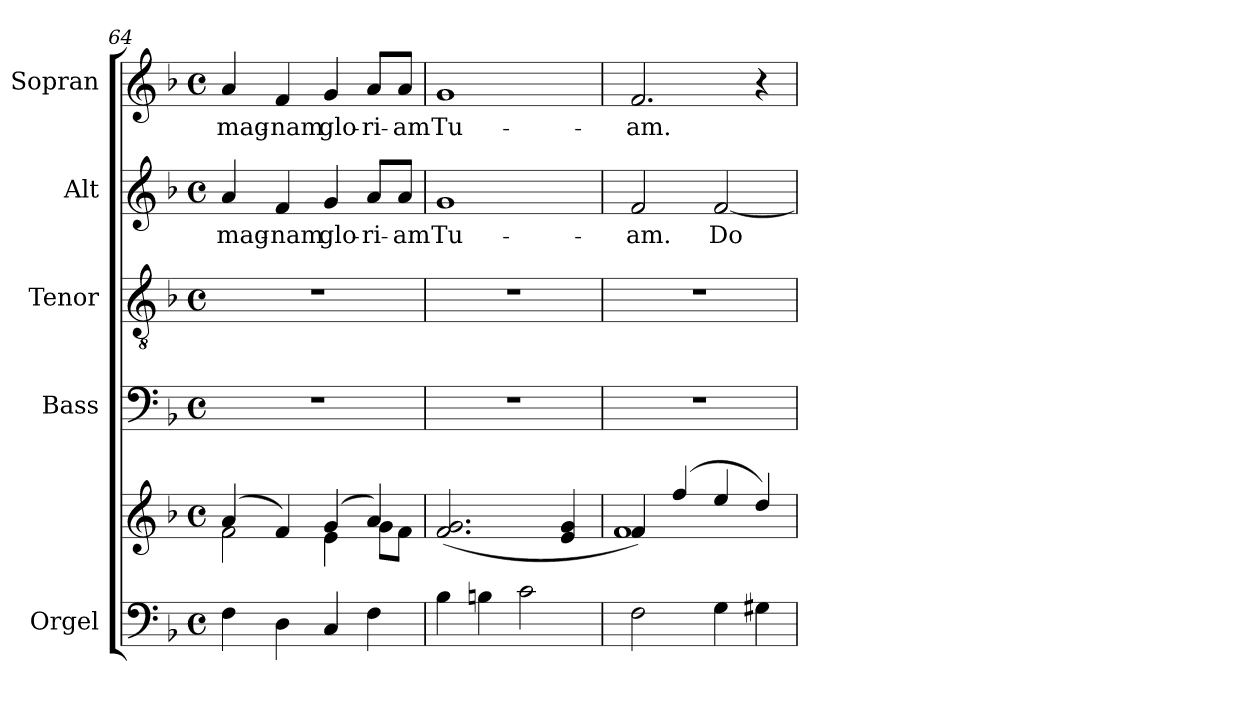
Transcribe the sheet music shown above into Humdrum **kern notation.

**kern	**kern	**kern	**kern	**kern	**text	**kern	**text
*part5	*part5	*part4	*part3	*part2	*part2	*part1	*part1
*staff6	*staff5	*staff4	*staff3	*staff2	*staff2	*staff1	*staff1
*I"Orgel	*	*I"Bass	*I"Tenor	*I"Alt	*	*I"Sopran	*
*I'Org.	*	*I'B.	*I'T.	*I'A.	*	*I'S.	*
*clefF4	*clefG2	*clefF4	*clefGv2	*clefG2	*	*clefG2	*
*k[b-]	*k[b-]	*k[b-]	*k[b-]	*k[b-]	*	*k[b-]	*
*F:	*F:	*F:	*F:	*F:	*	*F:	*
*M4/4	*M4/4	*M4/4	*M4/4	*M4/4	*	*M4/4	*
*met(c)	*met(c)	*met(c)	*met(c)	*met(c)	*	*met(c)	*
=64	=64	=64	=64	=64	=64	=64	=64
*	*^	*	*	*	*	*	*
!	!	!	!	!	!	!LO:LY:b	!	!LO:LY:b
4F\	(4a/	2f\	1r	1r	4a/	mag-	4a/	mag-
!	!	!	!	!	!	!LO:LY:b	!	!LO:LY:b
4D\	4f/)	.	.	.	4f/	-nam	4f/	-nam
!	!	!	!	!	!	!LO:LY:b	!	!LO:LY:b
4C/	(4g/	4e\	.	.	4g/	glo-	4g/	glo-
!	!	!	!	!	!	!LO:LY:b	!	!LO:LY:b
4F\	4a/)	8g\L	.	.	8a/L	-ri-	8a/L	-ri-
!	!	!	!	!	!	!LO:LY:b	!	!LO:LY:b
.	.	8f\J	.	.	8a/J	-am	8a/J	-am
=65	=65	=65	=65	=65	=65	=65	=65	=65
!	!	!	!	!	!	!LO:LY:b	!	!LO:LY:b
*	*v	*v	*	*	*	*	*	*
4B-\	(2.f/ 2.g/	1r	1r	1g	Tu-	1g	Tu-
4Bn\	.	.	.	.	.	.	.
2c\	.	.	.	.	.	.	.
.	4e/ 4g/	.	.	.	.	.	.
=66	=66	=66	=66	=66	=66	=66	=66
*	*^	*	*	*	*	*	*
!	!	!	!	!	!	!LO:LY:b	!	!LO:LY:b
2F\	4f/)	1f	1r	1r	2f/	-am.	2.f/	-am.
.	(4ff/	.	.	.	.	.	.	.
!	!	!	!	!	!	!LO:LY:b	!	!
4G\	4ee/	.	.	.	[2f/	Do-	.	.
4G#X\	4dd/)	.	.	.	.	.	4r	.
*	*v	*v	*	*	*	*	*	*
=	=	=	=	=	=	=	=
*-	*-	*-	*-	*-	*-	*-	*-
